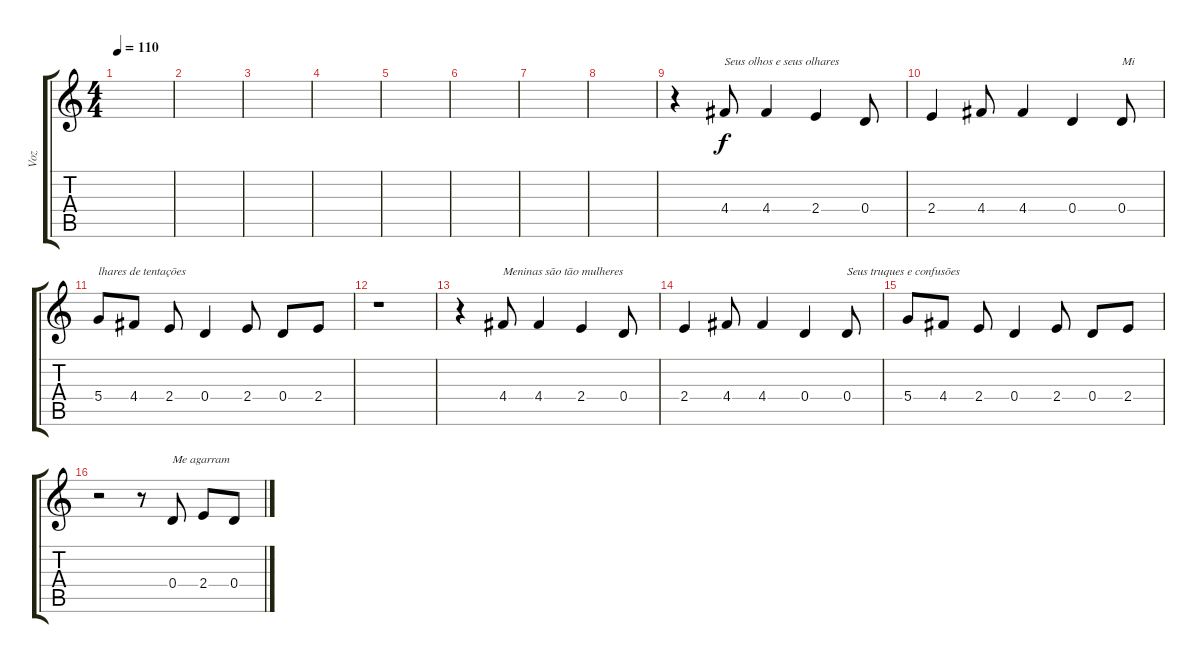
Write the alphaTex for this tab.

\track ("Voz" "Voz") {instrument contrabass}
\staff {score tabs}
\tuning (E4 B3 G3 D3 A2 E2) {hide}
\ts (4 4)
\tempo 110
\clef g2
\ks c
|
|
|
|
|
|
|
|
r.4 4.4.8{txt "Seus olhos e seus olhares"} 4.4.4 2.4.4 0.4.8 |
2.4.4 4.4.8 4.4.4 0.4.4 0.4.8{txt "Mi"} |
5.4.8{txt "lhares de tentações"} 4.4.8 2.4.8 0.4.4 2.4.8 0.4.8 2.4.8 |
r.1 |
r.4 4.4.8{txt "Meninas são tão mulheres"} 4.4.4 2.4.4 0.4.8 |
2.4.4 4.4.8 4.4.4 0.4.4 0.4.8{txt "Seus truques e confusões"} |
5.4.8 4.4.8 2.4.8 0.4.4 2.4.8 0.4.8 2.4.8 |
r.2 r.8 0.4.8{txt "Me agarram"} 2.4.8 0.4.8
